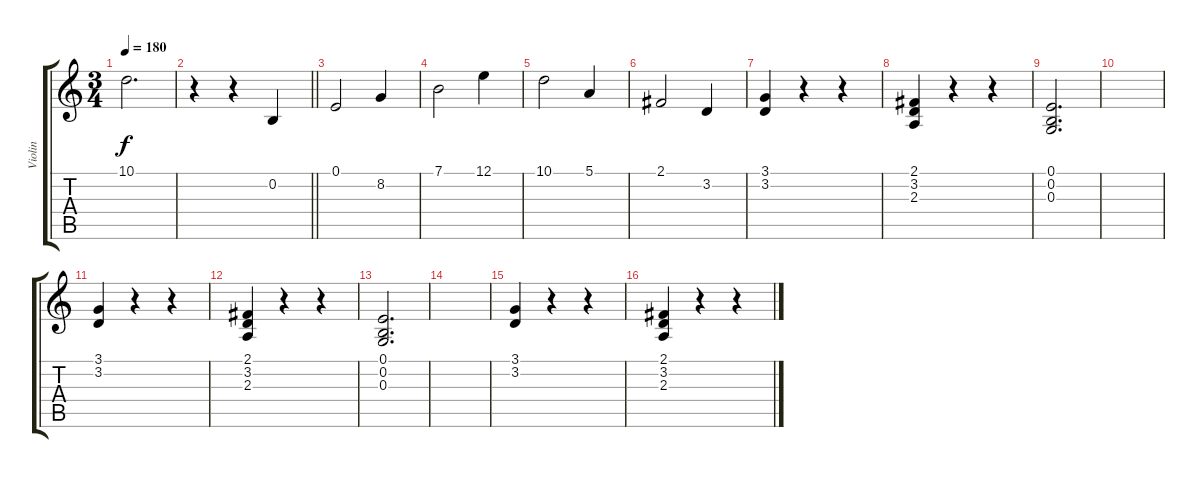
\track ("Violin" "Violin") {instrument violin}
\staff {score tabs}
\tuning (E4 B3 G3 D3 A2 E2) {hide}
\ts (3 4)
\tempo 180
\clef g2
\ks c
10.1.2{d dy f} |
\barLineRight lightlight
r.4 r.4 0.2.4 |
0.1.2 8.2.4 |
7.1.2 12.1.4 |
10.1.2 5.1.4 |
2.1.2 3.2.4 |
(3.1 3.2).4 r.4 r.4 |
(2.1 3.2 2.3).4 r.4 r.4 |
(0.1 0.2 0.3).2{d} |
|
(3.1 3.2).4 r.4 r.4 |
(2.1 3.2 2.3).4 r.4 r.4 |
(0.1 0.2 0.3).2{d} |
|
(3.1 3.2).4 r.4 r.4 |
(2.1 3.2 2.3).4 r.4 r.4
